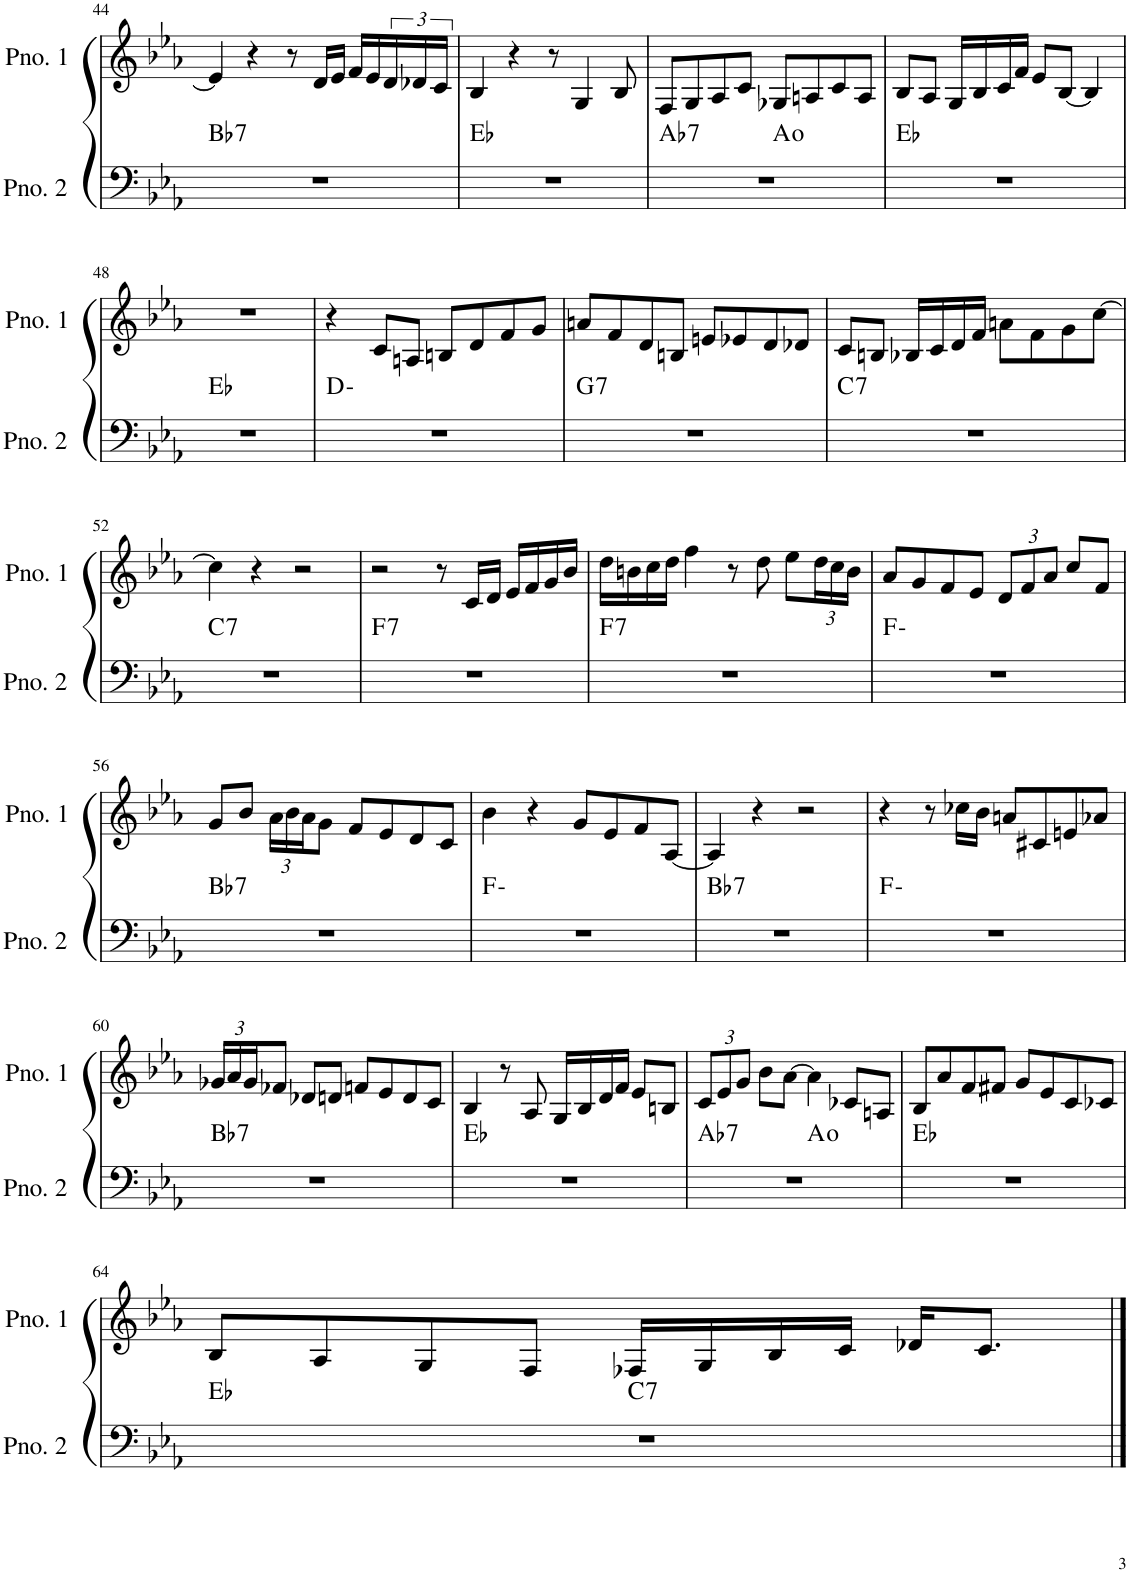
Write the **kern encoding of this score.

**kern	**harte	**kern
*part2	*part2	*part1
*staff2	*	*staff1
*I"ピアノ 2	*	*I"ピアノ 1
!!LO:PB:g=z
*clefF4	*	*clefG2
*k[b-e-a-]	*	*k[b-e-a-]
*M4/4	*	*M4/4
=44	=44	=44
!	!LO:H:kt=7	!
1r	Bb:7	4e-/]
.	.	4r
.	.	8r
.	.	16d/LL
.	.	16e-/JJ
.	.	16f/LL
.	.	16e-/
.	.	24d/
.	.	24d-X/
.	.	24c/JJ
=45	=45	=45
1r	Eb:maj	4B-/
.	.	4r
.	.	8r
.	.	4G/
.	.	8B-/
=46	=46	=46
!	!LO:H:kt=7	!
*^	*	*
1r	2ryy	Ab:7	8F/L
.	.	.	8G/
.	.	.	8A-/
.	.	.	8c/J
.	2ryy	A:dim	8G-X/L
.	.	.	8An/
.	.	.	8c/
.	.	.	8A/J
*v	*v	*	*
=47	=47	=47
1r	Eb:maj	8B-/L
.	.	8A-/J
.	.	16G/LL
.	.	16B-/
.	.	16c/
.	.	16f/JJ
.	.	8e-/L
.	.	[8B-/J
.	.	4B-/]
!!LO:LB:g=z
=48	=48	=48
1r	Eb:maj	1r
=49	=49	=49
1r	D:min	4r
.	.	8c/L
.	.	8An/J
.	.	8Bn/L
.	.	8d/
.	.	8f/
.	.	8g/J
=50	=50	=50
!	!LO:H:kt=7	!
1r	G:7	8an/L
.	.	8f/
.	.	8d/
.	.	8Bn/J
.	.	8en/L
.	.	8e-X/
.	.	8d/
.	.	8d-X/J
=51	=51	=51
!	!LO:H:kt=7	!
1r	C:7	8c/L
.	.	8Bn/J
.	.	16B-X/LL
.	.	16c/
.	.	16d/
.	.	16f/JJ
.	.	8an\L
.	.	8f\
.	.	8g\
.	.	[8cc\J
!!LO:LB:g=z
=52	=52	=52
!	!LO:H:kt=7	!
1r	C:7	4cc\]
.	.	4r
.	.	2r
=53	=53	=53
!	!LO:H:kt=7	!
1r	F:7	2r
.	.	8r
.	.	16c/LL
.	.	16d/JJ
.	.	16e-/LL
.	.	16f/
.	.	16g/
.	.	16b-/JJ
=54	=54	=54
!	!LO:H:kt=7	!
1r	F:7	16dd\LL
.	.	16bn\
.	.	16cc\
.	.	16dd\JJ
.	.	4ff\
.	.	8r
.	.	8dd\
.	.	8ee-\L
*	*	*Xbrackettup
.	.	24dd\L
.	.	24cc\
.	.	24b\JJ
=55	=55	=55
1r	F:min	8a-/L
.	.	8g/
.	.	8f/
.	.	8e-/J
.	.	12d/L
.	.	12f/
.	.	12a-/J
.	.	8cc/L
.	.	8f/J
!!LO:LB:g=z
=56	=56	=56
!	!LO:H:kt=7	!
1r	Bb:7	8g/L
.	.	8b-/J
.	.	24a-\LL
.	.	24b-\
.	.	24a-\J
.	.	8g\J
.	.	8f/L
.	.	8e-/
.	.	8d/
.	.	8c/J
=57	=57	=57
1r	F:min	4b-\
.	.	4r
.	.	8g/L
.	.	8e-/
.	.	8f/
.	.	[8A-/J
=58	=58	=58
!	!LO:H:kt=7	!
1r	Bb:7	4A-/]
.	.	4r
.	.	2r
=59	=59	=59
1r	F:min	4r
.	.	8r
.	.	16cc-X\LL
.	.	16b-\JJ
.	.	8an/L
.	.	8c#X/
.	.	8en/
.	.	8a-X/J
!!LO:LB:g=z
=60	=60	=60
!	!LO:H:kt=7	!
1r	Bb:7	24g-X/LL
.	.	24a-/
.	.	24g-/J
.	.	8f-X/J
.	.	8d-X/L
.	.	8dn/J
.	.	8fn/L
.	.	8e-/
.	.	8d/
.	.	8c/J
=61	=61	=61
1r	Eb:maj	4B-/
.	.	8r
.	.	8A-/
.	.	16G/LL
.	.	16B-/
.	.	16d/
.	.	16f/JJ
.	.	8e-/L
.	.	8Bn/J
=62	=62	=62
!	!LO:H:kt=7	!
*^	*	*
1r	2ryy	Ab:7	12c/L
.	.	.	12e-/
.	.	.	12g/J
.	.	.	8b-\L
.	.	.	[8a-\J
.	2ryy	A:dim	4a-\]
.	.	.	8c-X/L
.	.	.	8An/J
*v	*v	*	*
=63	=63	=63
1r	Eb:maj	8B-/L
.	.	8a-/
.	.	8f/
.	.	8f#X/J
.	.	8g/L
.	.	8e-/
.	.	8c/
.	.	8c-X/J
!!LO:LB:g=z
=64	=64	=64
*^	*	*
1r	2ryy	Eb:maj	8B-/L
.	.	.	8A-/
.	.	.	8G/
.	.	.	8F/J
!	!	!LO:H:kt=7	!
.	2ryy	C:7	16F-X/LL
.	.	.	16G/
.	.	.	16B-/
.	.	.	16c/JJ
.	.	.	16d-X/KL
.	.	.	8.c/J
*v	*v	*	*
==	==	==
*-	*-	*-
